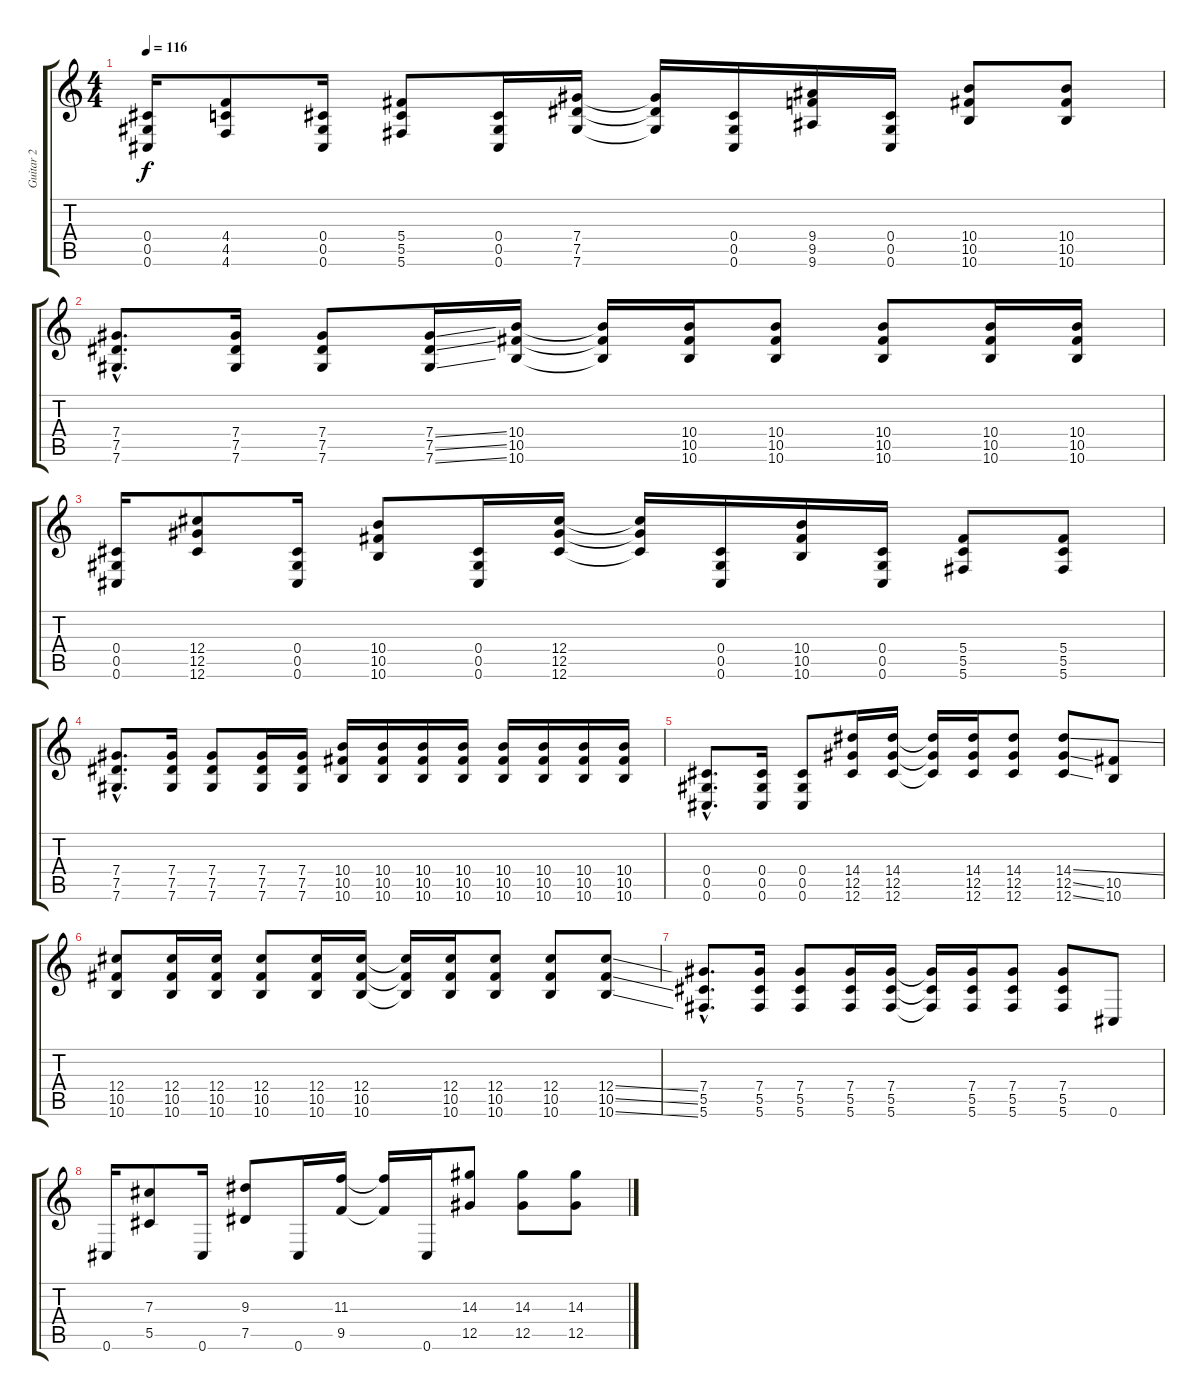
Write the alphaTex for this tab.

\track ("Guitar 2" "Guitar 2") {instrument overdrivenguitar}
\staff {score tabs}
\tuning (Eb4 Bb3 Gb3 Db3 Ab2 Db2) {hide}
\ts (4 4)
\tempo 116
\clef g2
\ks c
(0.4 0.5 0.6).16{dy f} (4.4 4.5 4.6).8 (0.4 0.5 0.6).16 (5.4 5.5 5.6).8 (0.4 0.5 0.6).16 (7.4 7.5 7.6).16 (7.4{t} 7.5{t} 7.6{t}).16 (0.4 0.5 0.6).16 (9.4 9.5 9.6).16 (0.4 0.5 0.6).16 (10.4 10.5 10.6).8 (10.4 10.5 10.6).8 |
(7.4{hac} 7.5{hac} 7.6{hac}).8{d} (7.4 7.5 7.6).16 (7.4 7.5 7.6).8 (7.4{ss} 7.5{ss} 7.6{ss}).16 (10.4 10.5 10.6).16 (10.4{t} 10.5{t} 10.6{t}).16 (10.4 10.5 10.6).16 (10.4 10.5 10.6).8 (10.4 10.5 10.6).8 (10.4 10.5 10.6).16 (10.4 10.5 10.6).16 |
(0.4 0.5 0.6).16 (12.4 12.5 12.6).8 (0.4 0.5 0.6).16 (10.4 10.5 10.6).8 (0.4 0.5 0.6).16 (12.4 12.5 12.6).16 (12.4{t} 12.5{t} 12.6{t}).16 (0.4 0.5 0.6).16 (10.4 10.5 10.6).16 (0.4 0.5 0.6).16 (5.4 5.5 5.6).8 (5.4 5.5 5.6).8 |
(7.4{hac} 7.5{hac} 7.6{hac}).8{d} (7.4 7.5 7.6).16 (7.4 7.5 7.6).8 (7.4 7.5 7.6).16 (7.4 7.5 7.6).16 (10.4 10.5 10.6).16 (10.4 10.5 10.6).16 (10.4 10.5 10.6).16 (10.4 10.5 10.6).16 (10.4 10.5 10.6).16 (10.4 10.5 10.6).16 (10.4 10.5 10.6).16 (10.4 10.5 10.6).16 |
(0.4{hac} 0.5{hac} 0.6{hac}).8{d} (0.4 0.5 0.6).16 (0.4 0.5 0.6).8 (14.4 12.5 12.6).16 (14.4 12.5 12.6).16 (14.4{t} 12.5{t} 12.6{t}).16 (14.4 12.5 12.6).16 (14.4 12.5 12.6).8 (14.4{ss} 12.5{ss} 12.6{ss}).8 (10.5 10.6).8 |
(12.4 10.5 10.6).8 (12.4 10.5 10.6).16 (12.4 10.5 10.6).16 (12.4 10.5 10.6).8 (12.4 10.5 10.6).16 (12.4 10.5 10.6).16 (12.4{t} 10.5{t} 10.6{t}).16 (12.4 10.5 10.6).16 (12.4 10.5 10.6).8 (12.4 10.5 10.6).8 (12.4{ss} 10.5{ss} 10.6{ss}).8 |
(7.4{hac} 5.5{hac} 5.6{hac}).8{d} (7.4 5.5 5.6).16 (7.4 5.5 5.6).8 (7.4 5.5 5.6).16 (7.4 5.5 5.6).16 (7.4{t} 5.5{t} 5.6{t}).16 (7.4 5.5 5.6).16 (7.4 5.5 5.6).8 (7.4 5.5 5.6).8 0.6.8 |
0.6.16 (7.3 5.5).8 0.6.16 (9.3 7.5).8 0.6.16 (11.3 9.5).16 (11.3{t} 9.5{t}).16 0.6.16 (14.3 12.5).8 (14.3 12.5).8 (14.3 12.5).8
